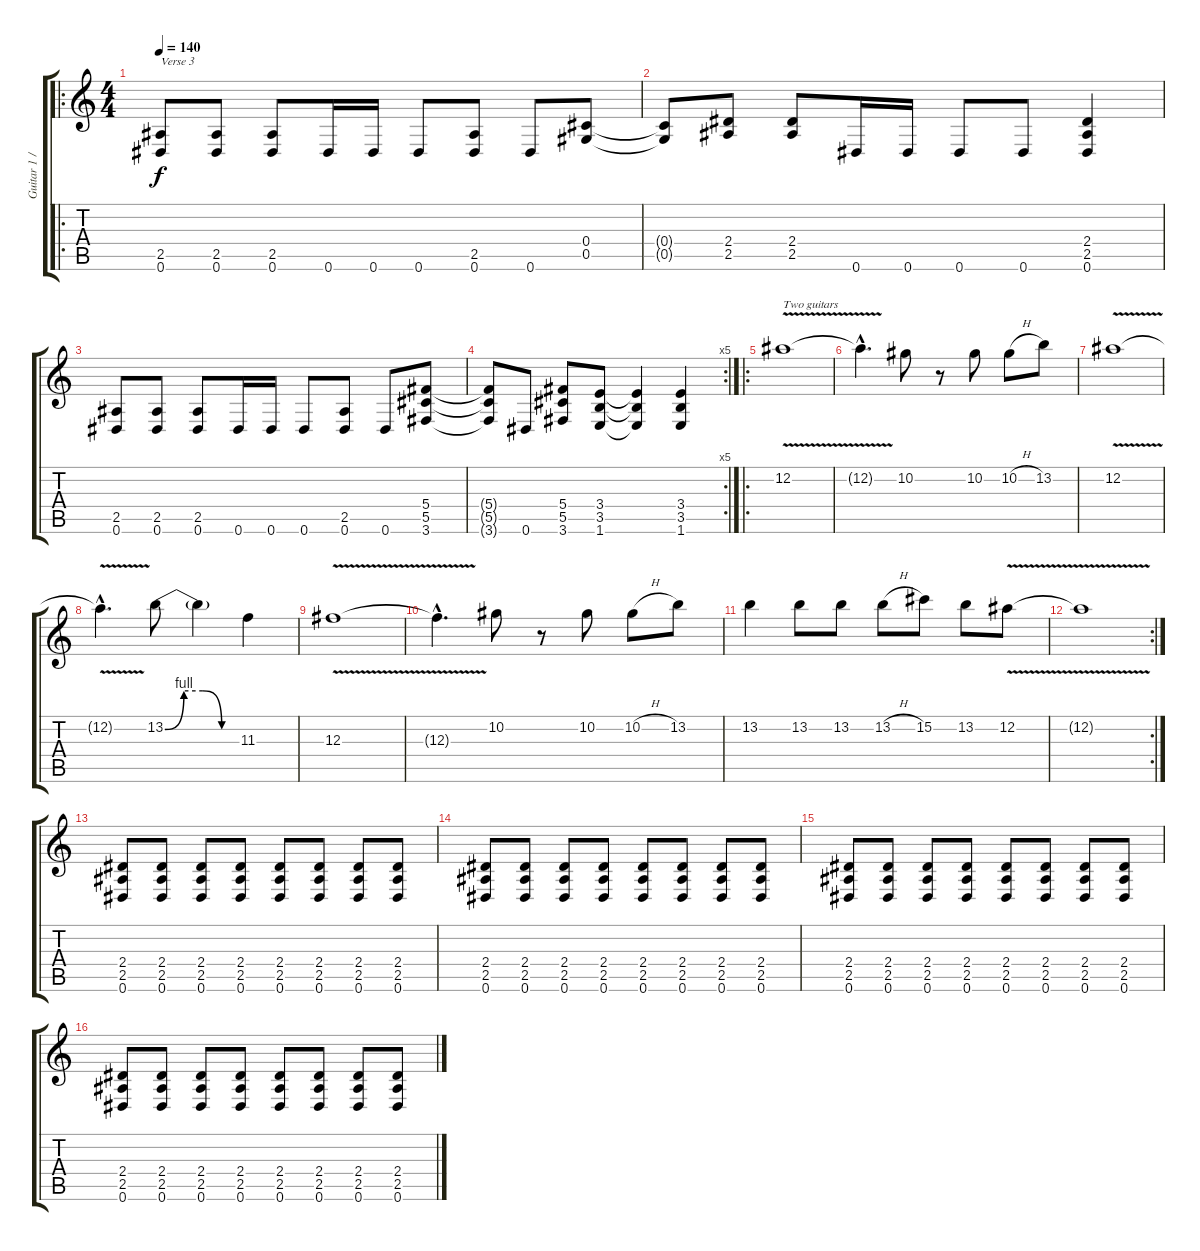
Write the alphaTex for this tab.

\track ("Guitar 1 / Lead" "Guitar 1 /") {instrument distortionguitar}
\staff {score tabs}
\tuning (Eb4 Bb3 Gb3 Db3 Ab2 Eb2) {hide}
\ro
\ts (4 4)
\tempo 140
\clef g2
\ks c
(2.5 0.6).8{txt "Verse 3" dy f} (2.5 0.6).8 (2.5 0.6).8 0.6.16 0.6.16 0.6.8 (2.5 0.6).8 0.6.8 (0.4 0.5).8 |
(0.4{t} 0.5{t}).8 (2.4 2.5).8 (2.4 2.5).8 0.6.16 0.6.16 0.6.8 0.6.8 (2.4 2.5 0.6).4 |
(2.5 0.6).8 (2.5 0.6).8 (2.5 0.6).8 0.6.16 0.6.16 0.6.8 (2.5 0.6).8 0.6.8 (5.4 5.5 3.6).8 |
\rc 5
(5.4{t} 5.5{t} 3.6{t}).8 0.6.8 (5.4 5.5 3.6).8 (3.4 3.5 1.6).8 (3.4{t} 3.5{t} 1.6{t}).4 (3.4 3.5 1.6).4 |
\ro
12.2{v}.1{txt "Two guitars"} |
12.2{hac t}.4{d} 10.2.8 r.8 10.2.8 10.2{h}.8 13.2.8 |
12.2{v}.1 |
12.2{hac t}.4{d} 13.2{be (custom 0 0 15 4 30 4 45 0 60 0)}.8 13.2{t}.4 11.3.4 |
12.3{v}.1 |
12.3{hac t}.4{d} 10.2.8 r.8 10.2.8 10.2{h}.8 13.2.8 |
13.2.4 13.2.8 13.2.8 13.2{h}.8 15.2.8 13.2.8 12.2{v}.8 |
\rc 2
12.2{t}.1 |
(2.4 2.5 0.6).8 (2.4 2.5 0.6).8 (2.4 2.5 0.6).8 (2.4 2.5 0.6).8 (2.4 2.5 0.6).8 (2.4 2.5 0.6).8 (2.4 2.5 0.6).8 (2.4 2.5 0.6).8 |
(2.4 2.5 0.6).8 (2.4 2.5 0.6).8 (2.4 2.5 0.6).8 (2.4 2.5 0.6).8 (2.4 2.5 0.6).8 (2.4 2.5 0.6).8 (2.4 2.5 0.6).8 (2.4 2.5 0.6).8 |
(2.4 2.5 0.6).8 (2.4 2.5 0.6).8 (2.4 2.5 0.6).8 (2.4 2.5 0.6).8 (2.4 2.5 0.6).8 (2.4 2.5 0.6).8 (2.4 2.5 0.6).8 (2.4 2.5 0.6).8 |
(2.4 2.5 0.6).8 (2.4 2.5 0.6).8 (2.4 2.5 0.6).8 (2.4 2.5 0.6).8 (2.4 2.5 0.6).8 (2.4 2.5 0.6).8 (2.4 2.5 0.6).8 (2.4 2.5 0.6).8
